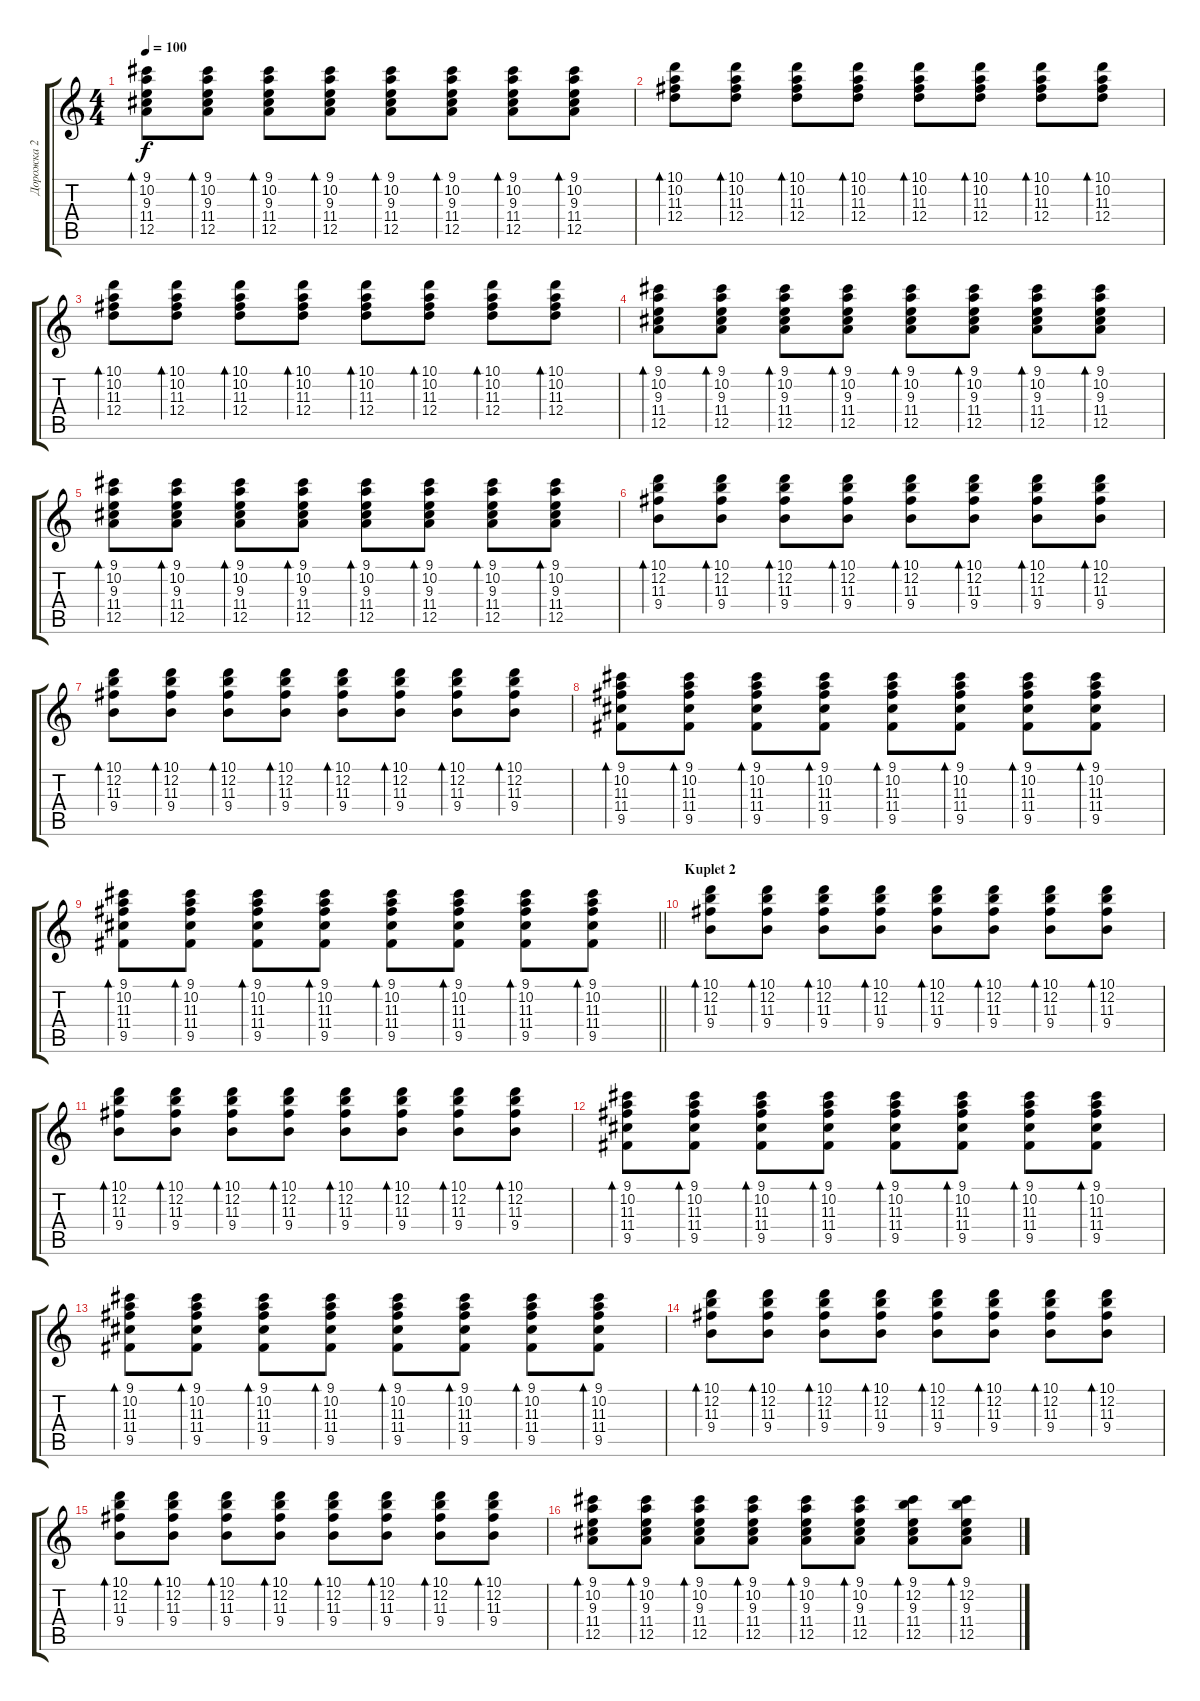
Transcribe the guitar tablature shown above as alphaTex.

\track ("Дорожка 2" "Дорожка 2") {instrument acousticguitarsteel}
\staff {score tabs}
\tuning (E4 B3 G3 D3 A2 E2) {hide}
\ts (4 4)
\tempo 100
\clef g2
\ks c
(9.1 10.2 9.3 11.4 12.5).8{bd 60 dy f} (9.1 10.2 9.3 11.4 12.5).8{bd 60} (9.1 10.2 9.3 11.4 12.5).8{bd 60} (9.1 10.2 9.3 11.4 12.5).8{bd 60} (9.1 10.2 9.3 11.4 12.5).8{bd 60} (9.1 10.2 9.3 11.4 12.5).8{bd 60} (9.1 10.2 9.3 11.4 12.5).8{bd 60} (9.1 10.2 9.3 11.4 12.5).8{bd 60} |
(10.1 10.2 11.3 12.4).8{bd 60} (10.1 10.2 11.3 12.4).8{bd 60} (10.1 10.2 11.3 12.4).8{bd 60} (10.1 10.2 11.3 12.4).8{bd 60} (10.1 10.2 11.3 12.4).8{bd 60} (10.1 10.2 11.3 12.4).8{bd 60} (10.1 10.2 11.3 12.4).8{bd 60} (10.1 10.2 11.3 12.4).8{bd 60} |
(10.1 10.2 11.3 12.4).8{bd 60} (10.1 10.2 11.3 12.4).8{bd 60} (10.1 10.2 11.3 12.4).8{bd 60} (10.1 10.2 11.3 12.4).8{bd 60} (10.1 10.2 11.3 12.4).8{bd 60} (10.1 10.2 11.3 12.4).8{bd 60} (10.1 10.2 11.3 12.4).8{bd 60} (10.1 10.2 11.3 12.4).8{bd 60} |
(9.1 10.2 9.3 11.4 12.5).8{bd 60} (9.1 10.2 9.3 11.4 12.5).8{bd 60} (9.1 10.2 9.3 11.4 12.5).8{bd 60} (9.1 10.2 9.3 11.4 12.5).8{bd 60} (9.1 10.2 9.3 11.4 12.5).8{bd 60} (9.1 10.2 9.3 11.4 12.5).8{bd 60} (9.1 10.2 9.3 11.4 12.5).8{bd 60} (9.1 10.2 9.3 11.4 12.5).8{bd 60} |
(9.1 10.2 9.3 11.4 12.5).8{bd 60} (9.1 10.2 9.3 11.4 12.5).8{bd 60} (9.1 10.2 9.3 11.4 12.5).8{bd 60} (9.1 10.2 9.3 11.4 12.5).8{bd 60} (9.1 10.2 9.3 11.4 12.5).8{bd 60} (9.1 10.2 9.3 11.4 12.5).8{bd 60} (9.1 10.2 9.3 11.4 12.5).8{bd 60} (9.1 10.2 9.3 11.4 12.5).8{bd 60} |
(10.1 12.2 11.3 9.4).8{bd 60} (10.1 12.2 11.3 9.4).8{bd 60} (10.1 12.2 11.3 9.4).8{bd 60} (10.1 12.2 11.3 9.4).8{bd 60} (10.1 12.2 11.3 9.4).8{bd 60} (10.1 12.2 11.3 9.4).8{bd 60} (10.1 12.2 11.3 9.4).8{bd 60} (10.1 12.2 11.3 9.4).8{bd 60} |
(10.1 12.2 11.3 9.4).8{bd 60} (10.1 12.2 11.3 9.4).8{bd 60} (10.1 12.2 11.3 9.4).8{bd 60} (10.1 12.2 11.3 9.4).8{bd 60} (10.1 12.2 11.3 9.4).8{bd 60} (10.1 12.2 11.3 9.4).8{bd 60} (10.1 12.2 11.3 9.4).8{bd 60} (10.1 12.2 11.3 9.4).8{bd 60} |
(9.1 10.2 11.3 11.4 9.5).8{bd 60} (9.1 10.2 11.3 11.4 9.5).8{bd 60} (9.1 10.2 11.3 11.4 9.5).8{bd 60} (9.1 10.2 11.3 11.4 9.5).8{bd 60} (9.1 10.2 11.3 11.4 9.5).8{bd 60} (9.1 10.2 11.3 11.4 9.5).8{bd 60} (9.1 10.2 11.3 11.4 9.5).8{bd 60} (9.1 10.2 11.3 11.4 9.5).8{bd 60} |
\barLineRight lightlight
(9.1 10.2 11.3 11.4 9.5).8{bd 60} (9.1 10.2 11.3 11.4 9.5).8{bd 60} (9.1 10.2 11.3 11.4 9.5).8{bd 60} (9.1 10.2 11.3 11.4 9.5).8{bd 60} (9.1 10.2 11.3 11.4 9.5).8{bd 60} (9.1 10.2 11.3 11.4 9.5).8{bd 60} (9.1 10.2 11.3 11.4 9.5).8{bd 60} (9.1 10.2 11.3 11.4 9.5).8{bd 60} |
\section ("" "Kuplet 2")
(10.1 12.2 11.3 9.4).8{bd 60} (10.1 12.2 11.3 9.4).8{bd 60} (10.1 12.2 11.3 9.4).8{bd 60} (10.1 12.2 11.3 9.4).8{bd 60} (10.1 12.2 11.3 9.4).8{bd 60} (10.1 12.2 11.3 9.4).8{bd 60} (10.1 12.2 11.3 9.4).8{bd 60} (10.1 12.2 11.3 9.4).8{bd 60} |
(10.1 12.2 11.3 9.4).8{bd 60} (10.1 12.2 11.3 9.4).8{bd 60} (10.1 12.2 11.3 9.4).8{bd 60} (10.1 12.2 11.3 9.4).8{bd 60} (10.1 12.2 11.3 9.4).8{bd 60} (10.1 12.2 11.3 9.4).8{bd 60} (10.1 12.2 11.3 9.4).8{bd 60} (10.1 12.2 11.3 9.4).8{bd 60} |
(9.1 10.2 11.3 11.4 9.5).8{bd 60} (9.1 10.2 11.3 11.4 9.5).8{bd 60} (9.1 10.2 11.3 11.4 9.5).8{bd 60} (9.1 10.2 11.3 11.4 9.5).8{bd 60} (9.1 10.2 11.3 11.4 9.5).8{bd 60} (9.1 10.2 11.3 11.4 9.5).8{bd 60} (9.1 10.2 11.3 11.4 9.5).8{bd 60} (9.1 10.2 11.3 11.4 9.5).8{bd 60} |
(9.1 10.2 11.3 11.4 9.5).8{bd 60} (9.1 10.2 11.3 11.4 9.5).8{bd 60} (9.1 10.2 11.3 11.4 9.5).8{bd 60} (9.1 10.2 11.3 11.4 9.5).8{bd 60} (9.1 10.2 11.3 11.4 9.5).8{bd 60} (9.1 10.2 11.3 11.4 9.5).8{bd 60} (9.1 10.2 11.3 11.4 9.5).8{bd 60} (9.1 10.2 11.3 11.4 9.5).8{bd 60} |
(10.1 12.2 11.3 9.4).8{bd 60} (10.1 12.2 11.3 9.4).8{bd 60} (10.1 12.2 11.3 9.4).8{bd 60} (10.1 12.2 11.3 9.4).8{bd 60} (10.1 12.2 11.3 9.4).8{bd 60} (10.1 12.2 11.3 9.4).8{bd 60} (10.1 12.2 11.3 9.4).8{bd 60} (10.1 12.2 11.3 9.4).8{bd 60} |
(10.1 12.2 11.3 9.4).8{bd 60} (10.1 12.2 11.3 9.4).8{bd 60} (10.1 12.2 11.3 9.4).8{bd 60} (10.1 12.2 11.3 9.4).8{bd 60} (10.1 12.2 11.3 9.4).8{bd 60} (10.1 12.2 11.3 9.4).8{bd 60} (10.1 12.2 11.3 9.4).8{bd 60} (10.1 12.2 11.3 9.4).8{bd 60} |
(9.1 10.2 9.3 11.4 12.5).8{bd 60} (9.1 10.2 9.3 11.4 12.5).8{bd 60} (9.1 10.2 9.3 11.4 12.5).8{bd 60} (9.1 10.2 9.3 11.4 12.5).8{bd 60} (9.1 10.2 9.3 11.4 12.5).8{bd 60} (9.1 10.2 9.3 11.4 12.5).8{bd 60} (9.1 12.2 9.3 11.4 12.5).8{bd 60} (9.1 12.2 9.3 11.4 12.5).8{bd 60}
